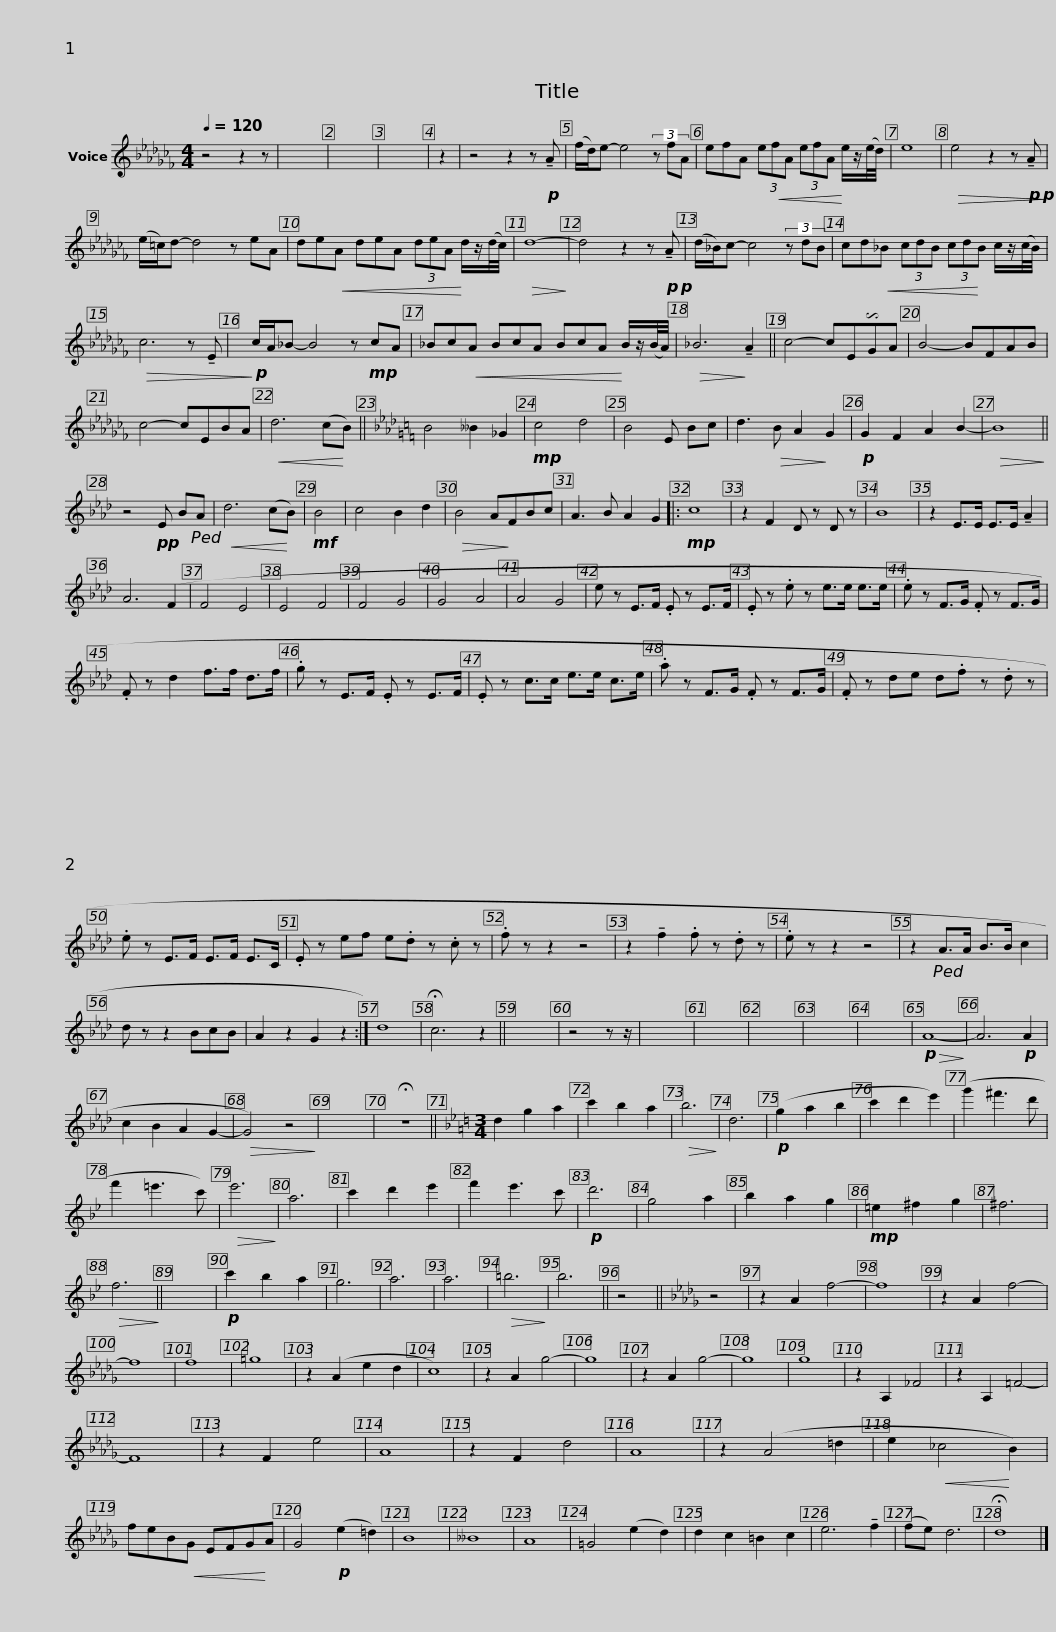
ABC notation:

X:1
L:1/8
Q:1/4=120
M:4/4
I:linebreak $
K:none
V:1 treble transpose=-1
V:1
[K:Cb] z4 z2 z | x8 | x8 | x8 | z2 |$ %5
 z4 z2 z!p! !tenuto!A | (f/d/)e- e4 (3z fA | efA (3e!<(!fA (3efA!<)! e/z/(e/4d/4) |$ e8 |!>(! e4 z2 z!p!!p! !tenuto!A!>)! | %10
 (e/=c/)d- d4 z eA | de!<(!A deA (3deA!<)! d/z/(d/4c/4) |$!>(! d8-!>)! | d4 z2 z!p!!p! !tenuto!A | (d/_B/)c- c4 (3z dB | %15
 cd!<(!_B (3cdB (3cd!<)!B c/z/(c/4B/4) |$!>(! c6 z !tenuto!E | x/!>)!!p! c/A/_B- B4 z!mp! cA | _Bc!<(!A BcA BcA!<)! B/z/(B/4A/4) |$!>(! _B6!>)! !tenuto!A2 || %20
 c4- cE!invertedturn!GA | B4- BFAB | c4- cEBA |!<(! d6 (c!<)!B) ||$[K:Ab] B4 __B2 _G2 | %25
!mp! c4 d4 | B4 E Bc | d3!>(! B A2!>)! G2 |!p! G2 F2 A2 B2- |!>(! B8!>)! ||$ %30
 z4!pp! E B!ped!A |!<(! d6 (c!<)!B) |!mf! B4 | c4 B2 d2 |!>(! B4 A!>)!FBc |$ %35
 A3 B A2 G2 |:!mp! c8 | z2 F2 D z D z | B8 | z2 E>E E>E !tenuto!A2 | %40
 A6 (F2 |$ F4 E4 | E4 F4 | F4 G4 | G4 A4 | %45
 A4 G4 | e z E>F .E z E>F |$ .E z .e z e>e e>e | .e z F>G .F z F>G | .F z d2 f>f d>f |$ %50
 .g z E>F .E z E>F | .E z c>c e>e c>e | .a z F>G .F z F>G |$ .F z de d.f z .d z | .e z E>F E>F E>C | %55
 .E z ef e.d z .c z |$ .f z z2 z4 | z2 !tenuto!f2 .f z .d z | .e z z2 z4 | z2!ped! A>A B>B c2 |$ %60
 d z z2 BcB | A2 z2 G2 z2 :| d8 | !fermata!c6 z2 || x8 | %65
 z4 z z/ |$ x8 | x8 | x8 | x8 | %70
 x8 |!p!!>(! A8-!>)! | A6!p! A2 | c2 B2 A2 G2- |!>(! G4) z4!>)! | %75
 x8 | !fermata!z8 ||$[K:Bb][M:3/4] d2 g2 a2 | c'2 b2 a2 |!>(! b6!>)! | %80
 d6 |!p! (g2 a2 b2 | c'2 d'2 e'2) | (g'2 ^f'3 d' | f'2 =e'3 c') |$ %85
!>(! e'6!>)! | a6 | c'2 d'2 e'2 | f'2 e'3 c' |!p! d'6 | %90
 g4 a2 | b2 a2 g2 |!mp! =e2 ^f2 g2 | ^f6 |$!>(! f6!>)! || %95
 x6 |!p! c'2 b2 a2 | g6 | a6 | a6 | %100
!>(! =b6!>)! | b6 || z4 ||$[K:Db] z4 | z2 A2 f4- | %105
 f8 | z2 A2 f4- | f8 | f8 | =g8 | %110
 z2 (A2 e2 d2 | c8) |$ z2 A2 g4- | g8 | z2 A2 g4- | %115
 g8 | g8 | z2 A,2 _F4 | z2 A,2 =F4- | F8 | %120
 z2 F2 e4 |$ A8 | z2 F2 d4 | A8 | z2 (A4 =d2 | %125
 e2!<(! _c4!<)! B2) | feB!<(!G EFG!<)!A | G4!p! (e2 =d2) |$ B8 | __B8 | %130
 A8 | =G4 (e2 d2) | d2 c2 =B2 c2 | e6 !tenuto!f2 | (fe) d6 | %135
 !fermata!d8 |] %136
